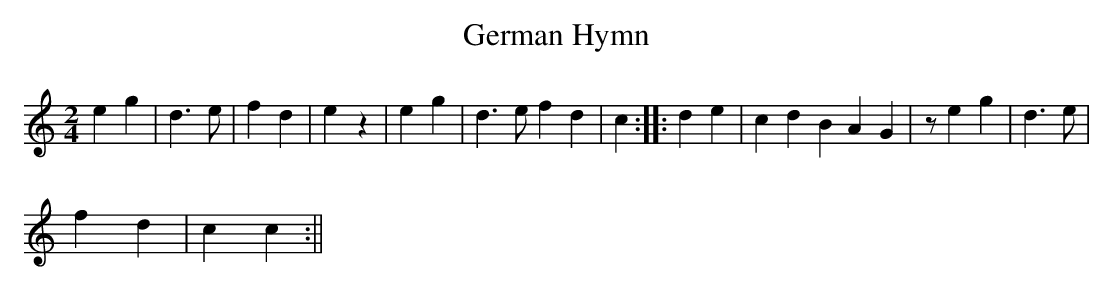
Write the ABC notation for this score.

X:1.2
T: German Hymn
M: 2/4
L: 1/4
K: C
eg | d3/2e/ | fd | ez | eg | d3/2e/ fd | c:||:de | cd BA G| z/ eg | d3/2e/ |
fd | cc :||
